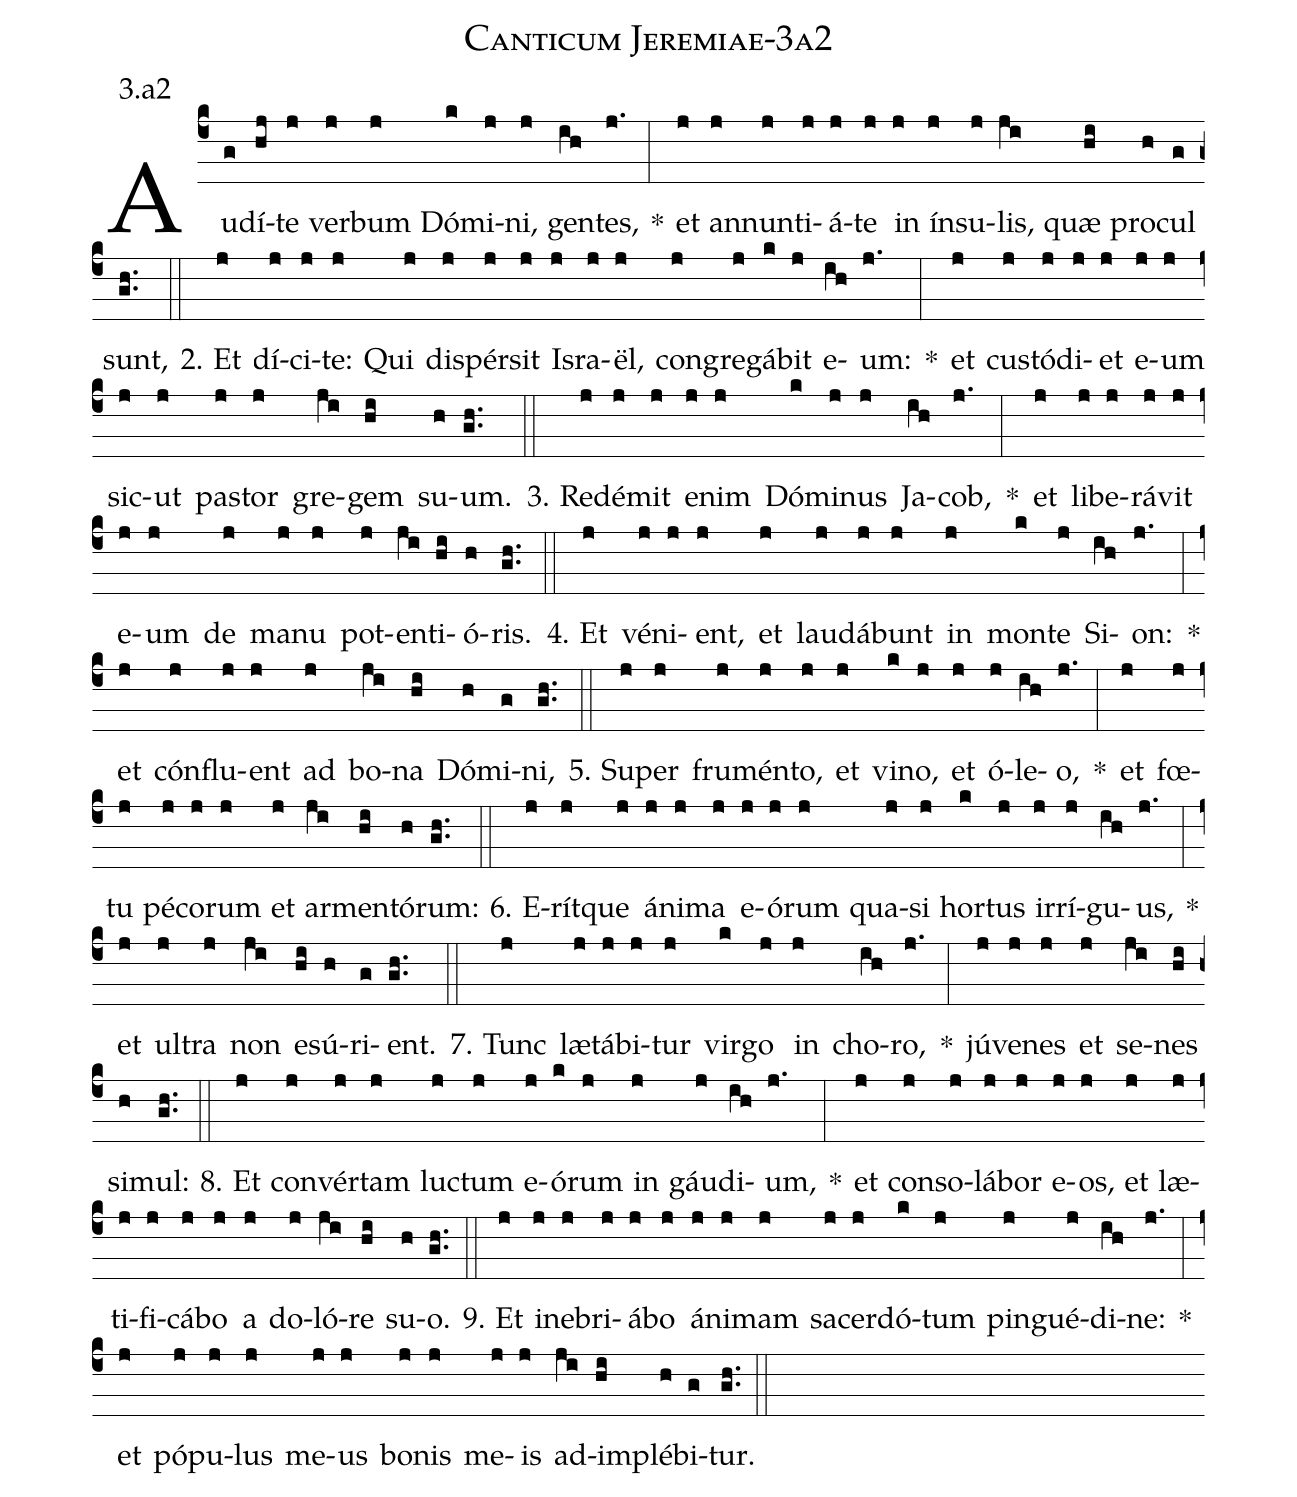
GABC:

name: Canticum Jeremiae-3a2;
annotation: 3.a2;
%%
(c4)Au(g)dí(hj)te(j) ver(j)bum(j) Dó(k)mi(j)ni,(j) gen(ih)tes,(j.) *(:) et(j) an(j)nun(j)ti(j)á(j)te(j) in(j) ín(j)su(j)lis,(ji) quæ(hi) pro(h)cul(g) sunt,(gh..) (::)
2. Et(j) dí(j)ci(j)te:(j) Qui(j) di(j)spér(j)sit(j) Is(j)ra(j)ël,(j) con(j)gre(j)gá(k)bit(j) e(ih)um:(j.) *(:) et(j) cus(j)tó(j)di(j)et(j) e(j)um(j) sic(j)ut(j) pas(j)tor(j) gre(ji)gem(hi) su(h)um.(gh..) (::)
3. Red(j)é(j)mit(j) e(j)nim(j) Dó(k)mi(j)nus(j) Ja(ih)cob,(j.) *(:) et(j) li(j)be(j)rá(j)vit(j) e(j)um(j) de(j) ma(j)nu(j) pot(j)en(ji)ti(hi)ó(h)ris.(gh..) (::)
4. Et(j) vé(j)ni(j)ent,(j) et(j) lau(j)dá(j)bunt(j) in(j) mon(k)te(j) Si(ih)on:(j.) *(:) et(j) cón(j)flu(j)ent(j) ad(j) bo(ji)na(hi) Dó(h)mi(g)ni,(gh..) (::)
5. Su(j)per(j) fru(j)mén(j)to,(j) et(j) vi(k)no,(j) et(j) ó(j)le(ih)o,(j.) *(:) et(j) fœ(j)tu(j) pé(j)co(j)rum(j) et(j) ar(ji)men(hi)tó(h)rum:(gh..) (::)
6. E(j)rít(j)que(j) á(j)ni(j)ma(j) e(j)ó(j)rum(j) qua(j)si(j) hor(k)tus(j) ir(j)rí(j)gu(ih)us,(j.) *(:) et(j) ul(j)tra(j) non(ji) e(hi)sú(h)ri(g)ent.(gh..) (::)
7. Tunc(j) læ(j)tá(j)bi(j)tur(j) vir(k)go(j) in(j) cho(ih)ro,(j.) *(:) jú(j)ve(j)nes(j) et(j) se(ji)nes(hi) si(h)mul:(gh..) (::)
8. Et(j) con(j)vér(j)tam(j) luc(j)tum(j) e(j)ó(k)rum(j) in(j) gáu(j)di(ih)um,(j.) *(:) et(j) con(j)so(j)lá(j)bor(j) e(j)os,(j) et(j) læ(j)ti(j)fi(j)cá(j)bo(j) a(j) do(j)ló(ji)re(hi) su(h)o.(gh..) (::)
9. Et(j) in(j)e(j)bri(j)á(j)bo(j) á(j)ni(j)mam(j) sa(j)cer(j)dó(k)tum(j) pin(j)gué(j)di(ih)ne:(j.) *(:) et(j) pó(j)pu(j)lus(j) me(j)us(j) bo(j)nis(j) me(j)is(j) ad(ji)im(hi)plé(h)bi(g)tur.(gh..) (::)
